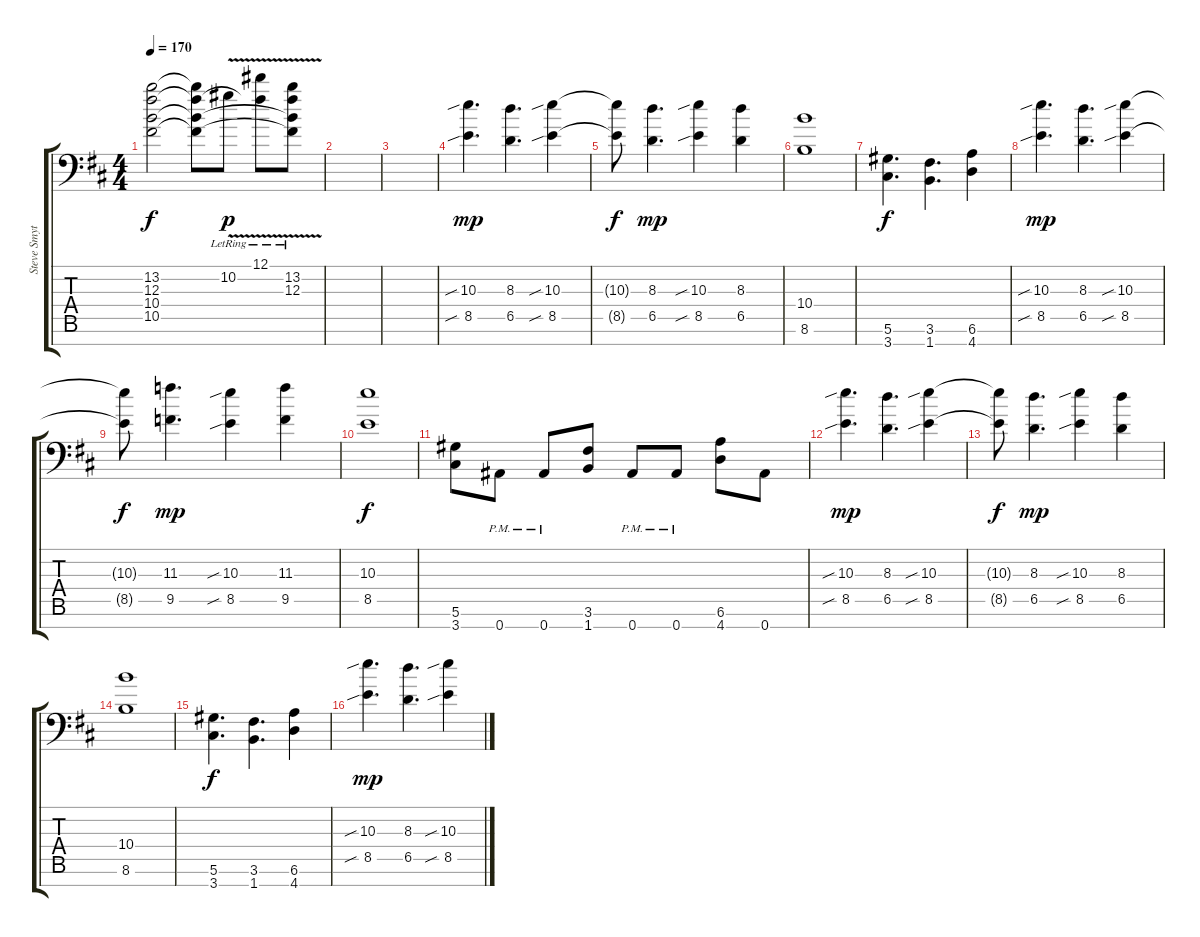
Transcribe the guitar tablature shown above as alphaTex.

\track ("Steve Smyth Lead" "Steve Smyt") {instrument distortionguitar}
\staff {score tabs}
\tuning (Eb4 Bb3 Gb3 Db3 Ab2 Eb2 Bb1) {hide}
\ts (4 4)
\tempo 170
\clef f4
\ks d
(13.2{t} 12.3{t} 10.4{t} 10.5{t}).2{dy f} (13.2{t} 12.3{t} 10.4{t} 10.5{t}).8 10.2{v lr}.8{dy p} (12.1{v lr} 12.3{t}).8 (13.2{v lr} 12.3{v lr} 10.4{t} 10.5{t}).8 |
|
|
(10.3{sib} 8.5{sib}).4{d dy mp} (8.3 6.5).4{d} (10.3{sib} 8.5{sib}).4 |
(10.3{t} 8.5{t}).8{dy f} (8.3 6.5).4{d dy mp} (10.3{sib} 8.5{sib}).4 (8.3 6.5).4 |
(10.4 8.6).1 |
(5.6 3.7).4{d dy f} (3.6 1.7).4{d} (6.6 4.7).4 |
(10.3{sib} 8.5{sib}).4{d dy mp} (8.3 6.5).4{d} (10.3{sib} 8.5{sib}).4 |
(10.3{t} 8.5{t}).8{dy f} (11.3 9.5).4{d dy mp} (10.3{sib} 8.5{sib}).4 (11.3 9.5).4 |
(10.3 8.5).1{dy f} |
(5.6 3.7).8 0.7{pm}.8 0.7{pm}.8 (3.6 1.7).8 0.7{pm}.8 0.7{pm}.8 (6.6 4.7).8 0.7.8 |
(10.3{sib} 8.5{sib}).4{d dy mp} (8.3 6.5).4{d} (10.3{sib} 8.5{sib}).4 |
(10.3{t} 8.5{t}).8{dy f} (8.3 6.5).4{d dy mp} (10.3{sib} 8.5{sib}).4 (8.3 6.5).4 |
(10.4 8.6).1 |
(5.6 3.7).4{d dy f} (3.6 1.7).4{d} (6.6 4.7).4 |
(10.3{sib} 8.5{sib}).4{d dy mp} (8.3 6.5).4{d} (10.3{sib} 8.5{sib}).4
